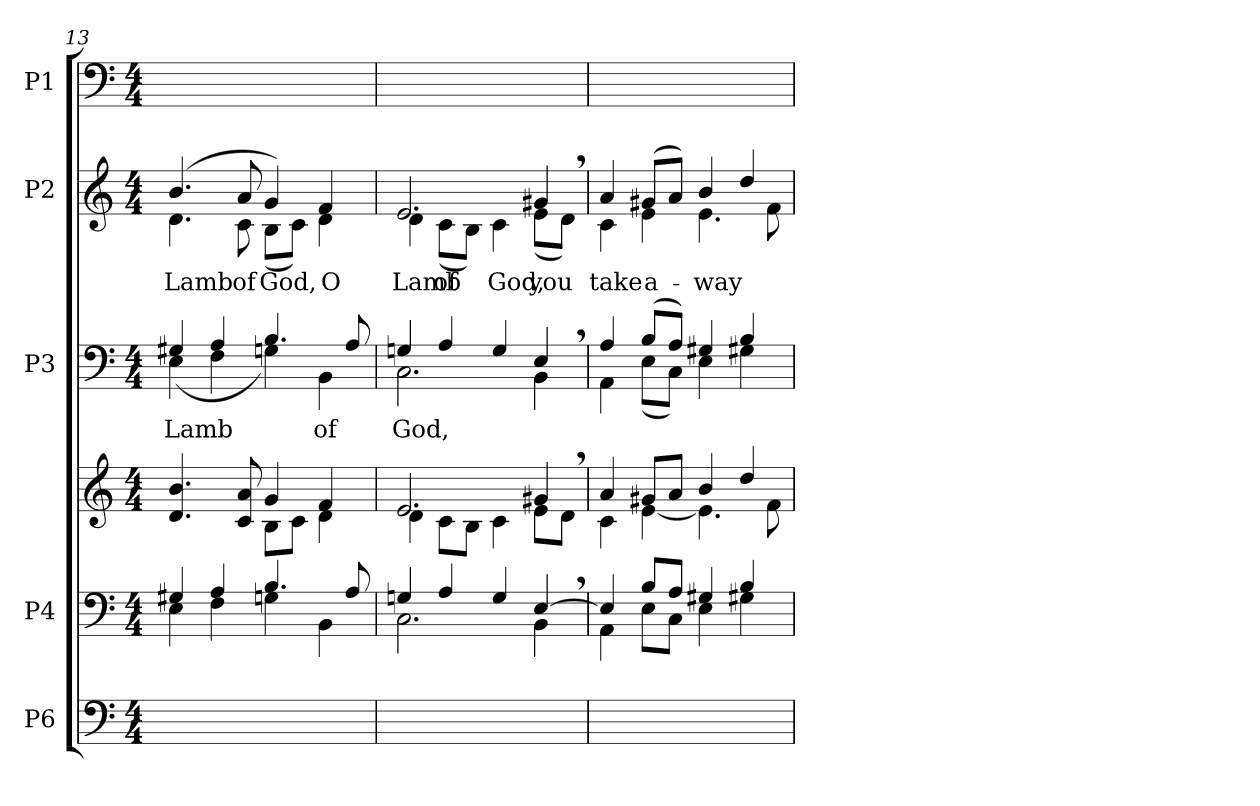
**kern	**kern	**kern	**kern	**text	**kern	**text	**kern
*part5	*part4	*part4	*part3	*part3	*part2	*part2	*part1
*staff6	*staff5	*staff4	*staff3	*staff3	*staff2	*staff2	*staff1
*I"P6	*I"P4	*	*I"P3	*	*I"P2	*	*I"P1
*clefF4	*clefF4	*clefG2	*clefF4	*	*clefG2	*	*clefF4
*k[]	*k[]	*k[]	*k[]	*	*k[]	*	*k[]
*C:	*C:	*C:	*C:	*	*C:	*	*C:
*M4/4	*M4/4	*M4/4	*M4/4	*	*M4/4	*	*M4/4
=13	=13	=13	=13	=13	=13	=13	=13
*	*^	*^	*^	*	*	*	*
!	!	!	!	!	!	!	!LO:LY:b:color=#000000	!	!	!
!	!	!	!	!	!	!	!	!	!LO:LY:a:color=#000000	!
*	*	*	*	*	*	*	*	*^	*	*
!	!	!	!	!	!	!	!	!	!	!LO:LY:b:color=#000000	!
4Ei\yy	4G#Xi/	4Ei\	4.di/ 4.bi	2ryy	4G#Xi/	(4Ei\	Lamb	(4.bi/	4.di\	Lamb	4.Bi\yy
4Fi\yy	4Ai/	4Fi\	.	.	4Ai/	4Fi\	.	.	.	.	.
!	!	!	!	!	!	!	!	!	!	!LO:LY:b:color=#000000	!
.	.	.	8ci/ 8ai	.	.	.	.	8ai/	8ci\	of	8Ai\yy
!	!	!	!	!	!	!	!	!	!	!LO:LY:b:color=#000000	!
4Gi\yy	4.Bi/	4Gni\	4gi/	8Bi\L	4.Bi/	4Gni\)	.	4gi/)	(8Bi\L	God,	4Gi\yy
.	.	.	.	8ci\J	.	.	.	.	8ci\J)	.	.
!	!	!	!	!	!	!	!LO:LY:b:color=#000000	!	!	!	!
!	!	!	!	!	!	!	!	!	!	!LO:LY:a:color=#000000	!
!	!	!	!	!	!	!	!	!	!	!LO:LY:b:color=#000000	!
4BBi/yy	.	4BBi\	4fi/	4di\	.	4BBi\	of	4fi/	4di\	O	4Fi\yy
.	8Ai/	.	.	.	8Ai/	.	.	.	.	.	.
!!LO:PB:g=z
=14	=14	=14	=14	=14	=14	=14	=14	=14	=14	=14	=14
!	!	!	!	!	!	!	!LO:LY:b:color=#000000	!	!	!	!
!	!	!	!	!	!	!	!	!	!	!LO:LY:a:color=#000000	!
!	!	!	!	!	!	!	!	!	!	!LO:LY:b:color=#000000	!
2.Ci/yy	4Gni/	2.Ci\	2.ei/	4di\	4Gni/	2.Ci\	God,	2.ei/	4di\	Lamb	2.Ei\yy
!	!	!	!	!	!	!	!	!	!	!LO:LY:b:color=#000000	!
.	4Ai/	.	.	8ci\L	4Ai/	.	.	.	(8ci\L	of	.
.	.	.	.	8Bi\J	.	.	.	.	8Bi\J)	.	.
!	!	!	!	!	!	!	!	!	!	!LO:LY:b:color=#000000	!
.	4Gi/	.	.	4ci\	4Gi/	.	.	.	4ci\	God,	.
!	!	!	!	!	!	!	!	!	!	!LO:LY:b:color=#000000	!
4BB,i/yy	[<4E,i/	4BBi\	4g#X,i/	8ei\L	4E,i/	4BBi\	.	4g#X,i/	(8ei\L	you	4G#X,i\yy
.	.	.	.	8di\J	.	.	.	.	8di\J)	.	.
=15	=15	=15	=15	=15	=15	=15	=15	=15	=15	=15	=15
!	!	!	!	!	!	!	!	!	!	!LO:LY:b:color=#000000	!
4AAi/yy	4Ei/]	4AAi\	4ai/	4ci\	4Ai/	4AAi\	.	4ai/	4ci\	take	4Ai\yy
!	!	!	!	!	!	!	!	!	!	!LO:LY:b:color=#000000	!
8Ei\Lyy	8Bi/L	8Ei\L	8g#Xi/L	[<4ei\	(8Bi/L	(8Ei\L	.	(8g#Xi/L	4ei\	a-	(8G#Xi\Lyy
8Ci\Jyy	8Ai/J	8Ci\J	8ai/J	.	8Ai/J)	8Ci\J)	.	8ai/J)	.	.	8Ai\Jyy)
!	!	!	!	!	!	!	!	!	!	!LO:LY:b:color=#000000	!
4Ei\yy	4G#Xi/	4Ei\	4bi/	4.ei\]	4G#Xi/	4Ei\	.	4bi/	4.ei\	-way	4Bi\yy
4G#Xi\yy	4Bi/	4G#Xi\	4ddi/	.	4Bi/	4G#Xi\	.	4ddi/	.	.	4di\yy
.	.	.	.	8fi\	.	.	.	.	8fi\	.	.
*	*v	*v	*	*	*v	*v	*	*v	*v	*	*
*	*	*v	*v	*	*	*	*	*
=	=	=	=	=	=	=	=
*-	*-	*-	*-	*-	*-	*-	*-
